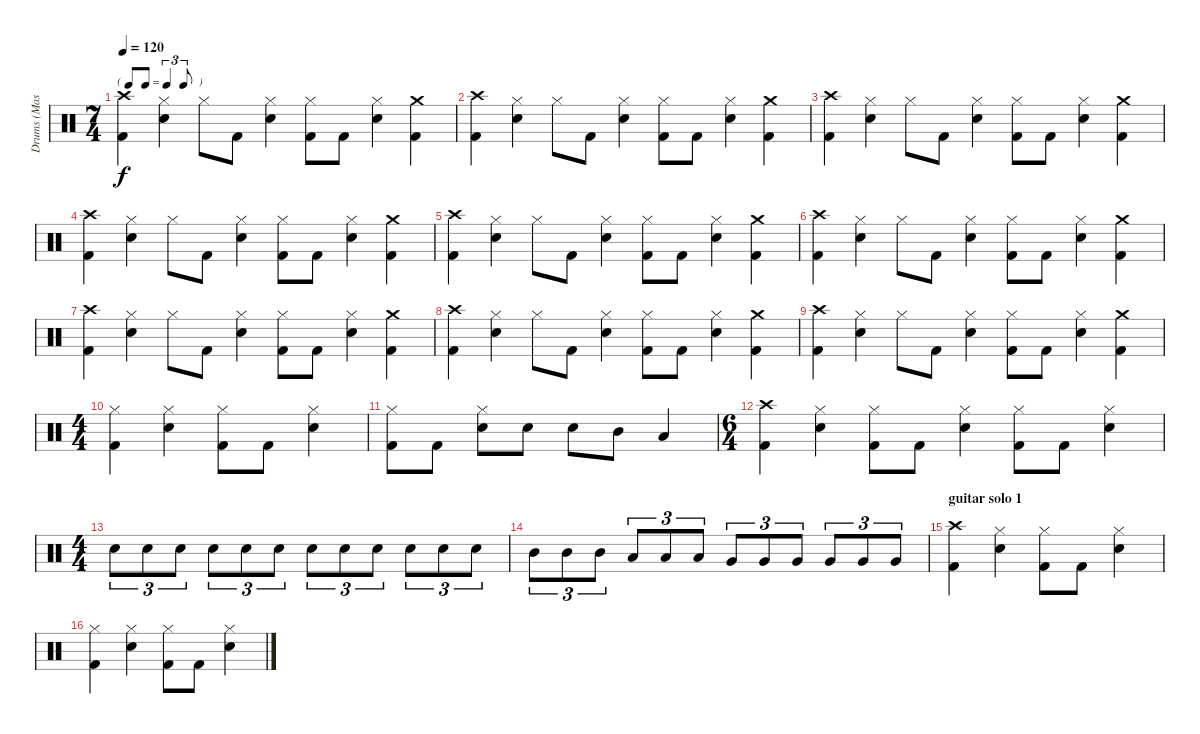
\track ("Drums (Mason)" "Drums (Mas") {instrument percussion}
\staff {score}
\articulation defaults
\ts (7 4)
\tf triplet8th
\tempo 120
\clef neutral
\ks c
("Crash high (hit)" "Kick (hit) 2").4{dy f} ("Hi-Hat (closed)" "Electric Snare (hit)").4 "Hi-Hat (closed)".8 "Kick (hit) 2".8 ("Hi-Hat (closed)" "Electric Snare (hit)").4 ("Hi-Hat (closed)" "Kick (hit) 2").8 "Kick (hit) 2".8 ("Hi-Hat (closed)" "Electric Snare (hit)").4 ("Crash medium (hit)" "Kick (hit) 2").4 |
("Crash high (hit)" "Kick (hit) 2").4 ("Hi-Hat (closed)" "Electric Snare (hit)").4 "Hi-Hat (closed)".8 "Kick (hit) 2".8 ("Hi-Hat (closed)" "Electric Snare (hit)").4 ("Hi-Hat (closed)" "Kick (hit) 2").8 "Kick (hit) 2".8 ("Hi-Hat (closed)" "Electric Snare (hit)").4 ("Crash medium (hit)" "Kick (hit) 2").4 |
("Crash high (hit)" "Kick (hit) 2").4 ("Hi-Hat (closed)" "Electric Snare (hit)").4 "Hi-Hat (closed)".8 "Kick (hit) 2".8 ("Hi-Hat (closed)" "Electric Snare (hit)").4 ("Hi-Hat (closed)" "Kick (hit) 2").8 "Kick (hit) 2".8 ("Hi-Hat (closed)" "Electric Snare (hit)").4 ("Crash medium (hit)" "Kick (hit) 2").4 |
("Crash high (hit)" "Kick (hit) 2").4 ("Hi-Hat (closed)" "Electric Snare (hit)").4 "Hi-Hat (closed)".8 "Kick (hit) 2".8 ("Hi-Hat (closed)" "Electric Snare (hit)").4 ("Hi-Hat (closed)" "Kick (hit) 2").8 "Kick (hit) 2".8 ("Hi-Hat (closed)" "Electric Snare (hit)").4 ("Crash medium (hit)" "Kick (hit) 2").4 |
("Crash high (hit)" "Kick (hit) 2").4 ("Hi-Hat (closed)" "Electric Snare (hit)").4 "Hi-Hat (closed)".8 "Kick (hit) 2".8 ("Hi-Hat (closed)" "Electric Snare (hit)").4 ("Hi-Hat (closed)" "Kick (hit) 2").8 "Kick (hit) 2".8 ("Hi-Hat (closed)" "Electric Snare (hit)").4 ("Crash medium (hit)" "Kick (hit) 2").4 |
("Crash high (hit)" "Kick (hit) 2").4 ("Hi-Hat (closed)" "Electric Snare (hit)").4 "Hi-Hat (closed)".8 "Kick (hit) 2".8 ("Hi-Hat (closed)" "Electric Snare (hit)").4 ("Hi-Hat (closed)" "Kick (hit) 2").8 "Kick (hit) 2".8 ("Hi-Hat (closed)" "Electric Snare (hit)").4 ("Crash medium (hit)" "Kick (hit) 2").4 |
("Crash high (hit)" "Kick (hit) 2").4 ("Hi-Hat (closed)" "Electric Snare (hit)").4 "Hi-Hat (closed)".8 "Kick (hit) 2".8 ("Hi-Hat (closed)" "Electric Snare (hit)").4 ("Hi-Hat (closed)" "Kick (hit) 2").8 "Kick (hit) 2".8 ("Hi-Hat (closed)" "Electric Snare (hit)").4 ("Crash medium (hit)" "Kick (hit) 2").4 |
("Crash high (hit)" "Kick (hit) 2").4 ("Hi-Hat (closed)" "Electric Snare (hit)").4 "Hi-Hat (closed)".8 "Kick (hit) 2".8 ("Hi-Hat (closed)" "Electric Snare (hit)").4 ("Hi-Hat (closed)" "Kick (hit) 2").8 "Kick (hit) 2".8 ("Hi-Hat (closed)" "Electric Snare (hit)").4 ("Crash medium (hit)" "Kick (hit) 2").4 |
("Crash high (hit)" "Kick (hit) 2").4 ("Hi-Hat (closed)" "Electric Snare (hit)").4 "Hi-Hat (closed)".8 "Kick (hit) 2".8 ("Hi-Hat (closed)" "Electric Snare (hit)").4 ("Hi-Hat (closed)" "Kick (hit) 2").8 "Kick (hit) 2".8 ("Hi-Hat (closed)" "Electric Snare (hit)").4 ("Crash medium (hit)" "Kick (hit) 2").4 |
\ts (4 4)
("Hi-Hat (closed)" "Kick (hit) 2").4 ("Hi-Hat (closed)" "Electric Snare (hit)").4 ("Hi-Hat (closed)" "Kick (hit) 2").8 "Kick (hit) 2".8 ("Hi-Hat (closed)" "Electric Snare (hit)").4 |
("Hi-Hat (closed)" "Kick (hit) 2").8 "Kick (hit) 2".8 ("Hi-Hat (closed)" "Electric Snare (hit)").8 "Electric Snare (hit)".8 "Electric Snare (hit)".8 "Mid Tom (hit)".8 "Low Tom (hit)".4 |
\ts (6 4)
("Crash high (hit)" "Kick (hit) 2").4 ("Hi-Hat (closed)" "Electric Snare (hit)").4 ("Hi-Hat (closed)" "Kick (hit) 2").8 "Kick (hit) 2".8 ("Hi-Hat (closed)" "Electric Snare (hit)").4 ("Hi-Hat (closed)" "Kick (hit) 2").8 "Kick (hit) 2".8 ("Hi-Hat (closed)" "Electric Snare (hit)").4 |
\ts (4 4)
"Electric Snare (hit)".8{tu (3 2)} "Electric Snare (hit)".8{tu (3 2)} "Electric Snare (hit)".8{tu (3 2)} "Electric Snare (hit)".8{tu (3 2)} "Electric Snare (hit)".8{tu (3 2)} "Electric Snare (hit)".8{tu (3 2)} "Electric Snare (hit)".8{tu (3 2)} "Electric Snare (hit)".8{tu (3 2)} "Electric Snare (hit)".8{tu (3 2)} "Electric Snare (hit)".8{tu (3 2)} "Electric Snare (hit)".8{tu (3 2)} "Electric Snare (hit)".8{tu (3 2)} |
"Mid Tom (hit)".8{tu (3 2)} "Mid Tom (hit)".8{tu (3 2)} "Mid Tom (hit)".8{tu (3 2)} "Low Tom (hit)".8{tu (3 2)} "Low Tom (hit)".8{tu (3 2)} "Low Tom (hit)".8{tu (3 2)} "Very Low Tom (hit)".8{tu (3 2)} "Very Low Tom (hit)".8{tu (3 2)} "Very Low Tom (hit)".8{tu (3 2)} "Very Low Tom (hit)".8{tu (3 2)} "Very Low Tom (hit)".8{tu (3 2)} "Very Low Tom (hit)".8{tu (3 2)} |
\section ("" "guitar solo 1")
("Crash high (hit)" "Kick (hit) 2").4 ("Hi-Hat (closed)" "Electric Snare (hit)").4 ("Hi-Hat (closed)" "Kick (hit) 2").8 "Kick (hit) 2".8 ("Hi-Hat (closed)" "Electric Snare (hit)").4 |
("Hi-Hat (closed)" "Kick (hit) 2").4 ("Hi-Hat (closed)" "Electric Snare (hit)").4 ("Hi-Hat (closed)" "Kick (hit) 2").8 "Kick (hit) 2".8 ("Hi-Hat (closed)" "Electric Snare (hit)").4
